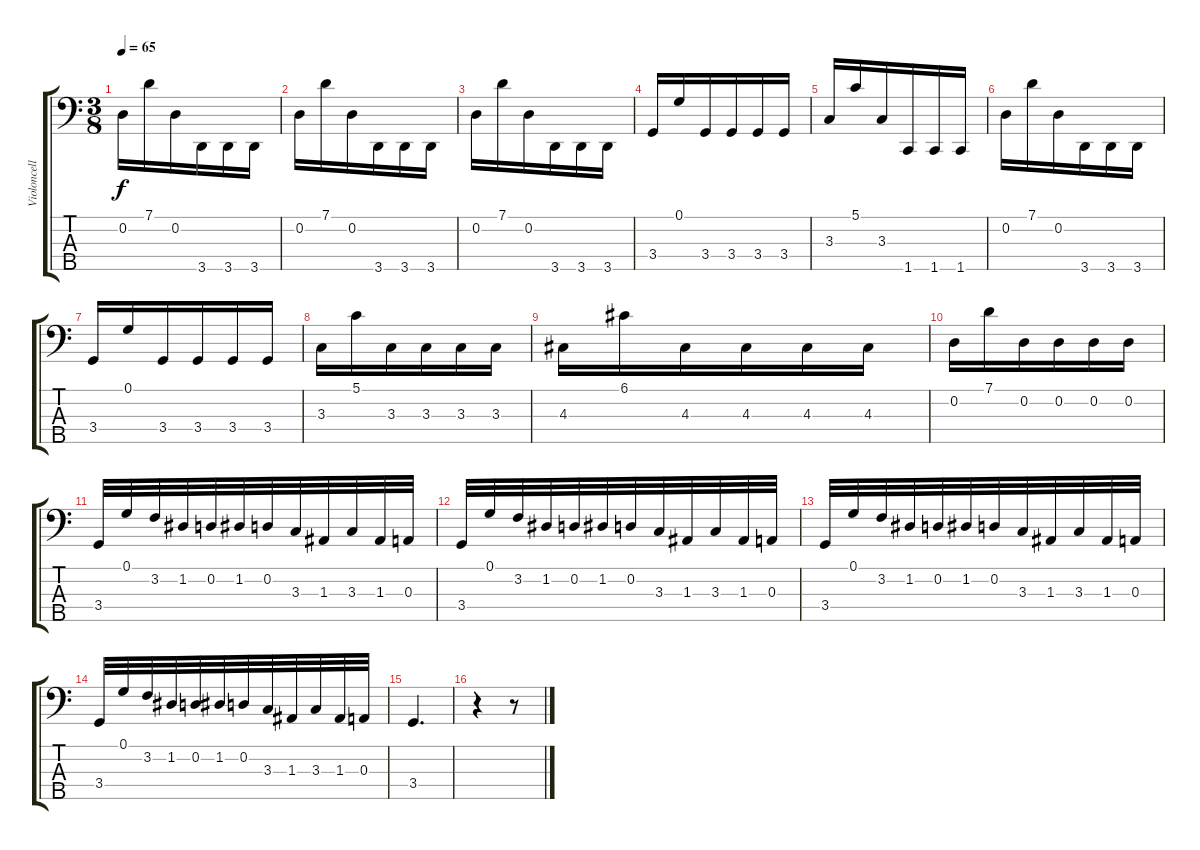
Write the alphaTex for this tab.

\track ("Violoncelli" "Violoncell") {instrument electricbasspick}
\staff {score tabs}
\tuning (G2 D2 A1 E1 B0) {hide}
\ts (3 8)
\tempo 65
\clef f4
\ks c
0.2.16{dy f} 7.1.16 0.2.16 3.5.16 3.5.16 3.5.16 |
0.2.16 7.1.16 0.2.16 3.5.16 3.5.16 3.5.16 |
0.2.16 7.1.16 0.2.16 3.5.16 3.5.16 3.5.16 |
3.4.16 0.1.16 3.4.16 3.4.16 3.4.16 3.4.16 |
3.3.16 5.1.16 3.3.16 1.5.16 1.5.16 1.5.16 |
0.2.16 7.1.16 0.2.16 3.5.16 3.5.16 3.5.16 |
3.4.16 0.1.16 3.4.16 3.4.16 3.4.16 3.4.16 |
3.3.16 5.1.16 3.3.16 3.3.16 3.3.16 3.3.16 |
4.3.16 6.1.16 4.3.16 4.3.16 4.3.16 4.3.16 |
0.2.16 7.1.16 0.2.16 0.2.16 0.2.16 0.2.16 |
3.4.32 0.1.32 3.2.32 1.2.32 0.2.32 1.2.32 0.2.32 3.3.32 1.3.32 3.3.32 1.3.32 0.3.32 |
3.4.32 0.1.32 3.2.32 1.2.32 0.2.32 1.2.32 0.2.32 3.3.32 1.3.32 3.3.32 1.3.32 0.3.32 |
3.4.32 0.1.32 3.2.32 1.2.32 0.2.32 1.2.32 0.2.32 3.3.32 1.3.32 3.3.32 1.3.32 0.3.32 |
3.4.32 0.1.32 3.2.32 1.2.32 0.2.32 1.2.32 0.2.32 3.3.32 1.3.32 3.3.32 1.3.32 0.3.32 |
3.4.4{d} |
r.4 r.8
